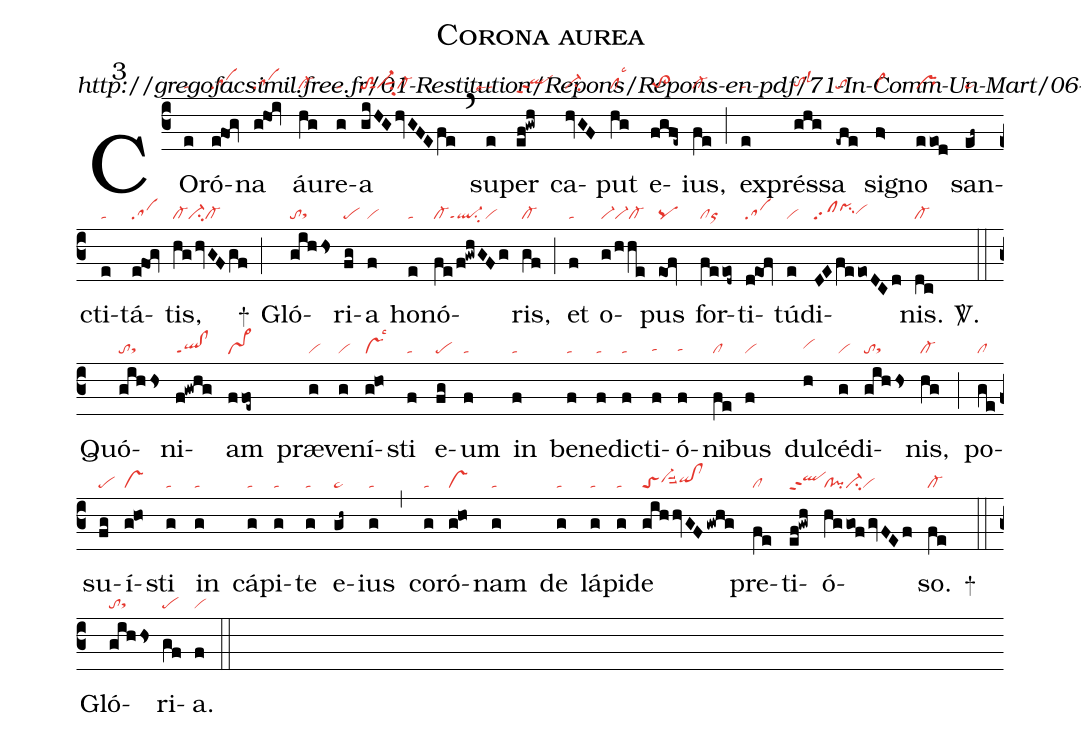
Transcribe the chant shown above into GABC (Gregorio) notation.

name: Corona aurea;
commentary: http://gregofacsimil.free.fr/01-Restitution/Repons/Repons-en-pdf/71-In-Comm-Un-Mart/06-Corona-aurea-super-caput.pdf;
mode: 3;
nabc-lines: 1;
%%
(c3)
CO(e|ta)ró(efOg|sa)na(ghOi|sa) áu(hg|cl-)re(g|ta)a(giHGhvGFEfe|toS2sut1vi-sut1su2cl-) (`)
su(e|```talse7)per(ef!gwh|qlhhppt2) ca(hvGF|ci-)put(hg|cllsc3) e(fgfe~|to>2)ius,(fe|cl-) (;)
ex(e|ta)prés(ghg|tohglsl3)sa(-efe|to) si(f>|vi>)gno(eeod|pr) san(ef~|ta>)cti(e|ta)tá(efOg|sa)tis,(hghvGFgf|cl-ci-cl-) +(;)
Gló(gihHs|tosthg)ri(fg|pe)a(f|vi) ho(e|ta)nó(fe/f!gwhGFg|cl-ql-ppt1su2vi)ris,(gf|cl-) (;)
et(f|ta) o(g/hhe|vi-vi-cl-)pus(eOf|pq) for(feeod~|clor)ti(deOf|sa)tú(e|vi)di(DEfeeoDCd|sfpihisu1vihh)nis.(dc|cl-) <sp>V/</sp>.(::)
Quó(gihHs|tosthg)ni(f!gwhg|ql!clppt1)am(ffoe~|vs>) præ(g|vi)ve(g|vi)ní(g!ho|vslsc3)sti(f|ta) e(fg|pe)um(f|ta) in(f|ta) be(f|ta)ne(f|ta)di(f|ta)cti(f|tahg)ó(f|tahg)ni(fe|cl)bus(f|vi) dul(h|vihh)cé(g|vi)di(gihHs|tosthg)nis,(hg|cl-) (;)
po(ge|cl)su(fg|pe)í(g!ho|vs)sti(g|ta) in(g|ta) cá(g|ta)pi(g|ta)te(g|ta) e(gh~|ta>)ius(g|ta) (,)
co(g|ta)ró(g!ho|vs)nam(g|ta) de(g|ta) lá(g|ta)pi(g|ta)de(gihhvGFgwhg|toSvi-hhsuu2qihh!clhh) pre(fe|cl)ti(ef!gwh|qlhippt2)ó(hggof/gvFEf|cl!pici-vi)so.(fe|cl-) +(::)
Gló(gihHs|tosthg)ri(gf|pe)a.(f|vi) (::)
